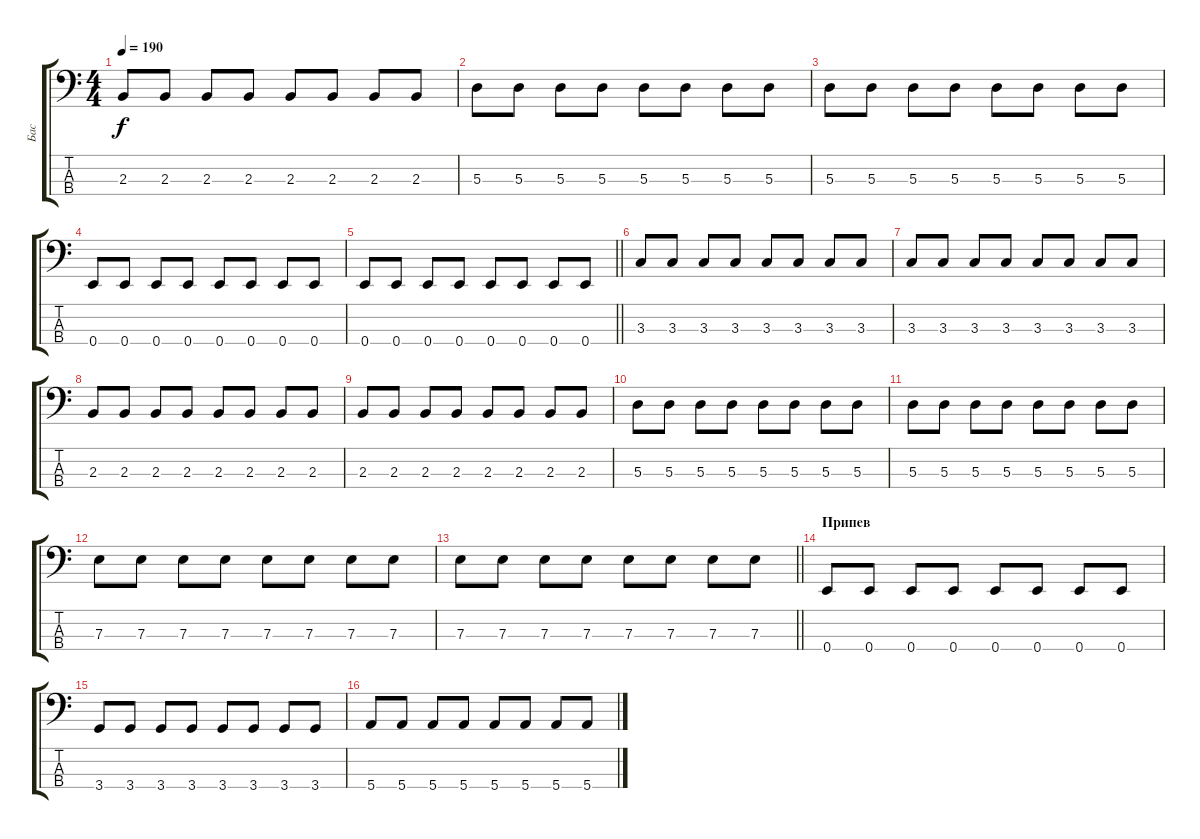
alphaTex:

\track ("Бас" "Бас") {instrument electricbassfinger}
\staff {score tabs}
\tuning (G2 D2 A1 E1) {hide}
\ts (4 4)
\tempo 190
\clef f4
\ks c
2.3.8{dy f} 2.3.8 2.3.8 2.3.8 2.3.8 2.3.8 2.3.8 2.3.8 |
5.3.8 5.3.8 5.3.8 5.3.8 5.3.8 5.3.8 5.3.8 5.3.8 |
5.3.8 5.3.8 5.3.8 5.3.8 5.3.8 5.3.8 5.3.8 5.3.8 |
0.4.8 0.4.8 0.4.8 0.4.8 0.4.8 0.4.8 0.4.8 0.4.8 |
\barLineRight lightlight
0.4.8 0.4.8 0.4.8 0.4.8 0.4.8 0.4.8 0.4.8 0.4.8 |
\section ("" " ")
3.3.8 3.3.8 3.3.8 3.3.8 3.3.8 3.3.8 3.3.8 3.3.8 |
3.3.8 3.3.8 3.3.8 3.3.8 3.3.8 3.3.8 3.3.8 3.3.8 |
2.3.8 2.3.8 2.3.8 2.3.8 2.3.8 2.3.8 2.3.8 2.3.8 |
2.3.8 2.3.8 2.3.8 2.3.8 2.3.8 2.3.8 2.3.8 2.3.8 |
5.3.8 5.3.8 5.3.8 5.3.8 5.3.8 5.3.8 5.3.8 5.3.8 |
5.3.8 5.3.8 5.3.8 5.3.8 5.3.8 5.3.8 5.3.8 5.3.8 |
7.3.8 7.3.8 7.3.8 7.3.8 7.3.8 7.3.8 7.3.8 7.3.8 |
\barLineRight lightlight
7.3.8 7.3.8 7.3.8 7.3.8 7.3.8 7.3.8 7.3.8 7.3.8 |
\section ("" "Припев")
0.4.8 0.4.8 0.4.8 0.4.8 0.4.8 0.4.8 0.4.8 0.4.8 |
3.4.8 3.4.8 3.4.8 3.4.8 3.4.8 3.4.8 3.4.8 3.4.8 |
5.4.8 5.4.8 5.4.8 5.4.8 5.4.8 5.4.8 5.4.8 5.4.8
